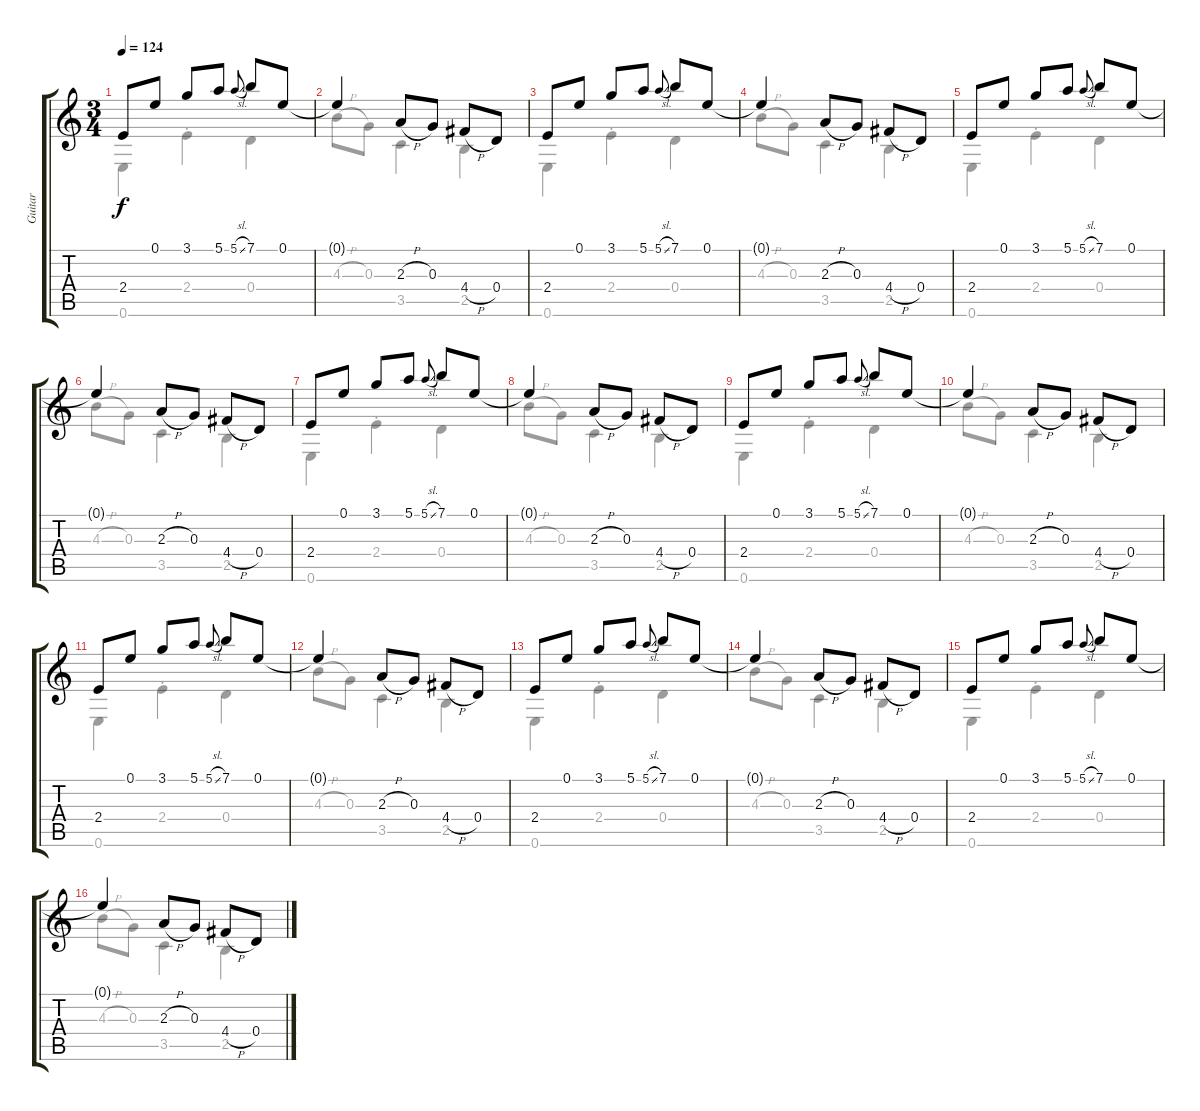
\track ("Guitar" "Guitar") {instrument acousticguitarsteel}
\staff {score tabs}
\tuning (E4 B3 G3 D3 A2 E2) {hide}
\voice
\ts (3 4)
\tempo 124
\clef g2
\ks c
2.4.8{dy f} 0.1.8 3.1.8 5.1.8 5.1{sl}.8{gr onbeat} 7.1.8 0.1.8 |
0.1{t}.4 2.3{h}.8 0.3.8 4.4{h}.8 0.4.8 |
2.4.8 0.1.8 3.1.8 5.1.8 5.1{sl}.8{gr onbeat} 7.1.8 0.1.8 |
0.1{t}.4 2.3{h}.8 0.3.8 4.4{h}.8 0.4.8 |
2.4.8 0.1.8 3.1.8 5.1.8 5.1{sl}.8{gr onbeat} 7.1.8 0.1.8 |
0.1{t}.4 2.3{h}.8 0.3.8 4.4{h}.8 0.4.8 |
2.4.8 0.1.8 3.1.8 5.1.8 5.1{sl}.8{gr onbeat} 7.1.8 0.1.8 |
0.1{t}.4 2.3{h}.8 0.3.8 4.4{h}.8 0.4.8 |
2.4.8 0.1.8 3.1.8 5.1.8 5.1{sl}.8{gr onbeat} 7.1.8 0.1.8 |
0.1{t}.4 2.3{h}.8 0.3.8 4.4{h}.8 0.4.8 |
2.4.8 0.1.8 3.1.8 5.1.8 5.1{sl}.8{gr onbeat} 7.1.8 0.1.8 |
0.1{t}.4 2.3{h}.8 0.3.8 4.4{h}.8 0.4.8 |
2.4.8 0.1.8 3.1.8 5.1.8 5.1{sl}.8{gr onbeat} 7.1.8 0.1.8 |
0.1{t}.4 2.3{h}.8 0.3.8 4.4{h}.8 0.4.8 |
2.4.8 0.1.8 3.1.8 5.1.8 5.1{sl}.8{gr onbeat} 7.1.8 0.1.8 |
0.1{t}.4 2.3{h}.8 0.3.8 4.4{h}.8 0.4.8
\voice
\clef g2
\ottava regular
\simile none
\ks c
0.6.4{dy f} 2.4{st}.4 0.4.4 |
4.3{h}.8 0.3.8 3.5.4 2.5.4 |
0.6.4 2.4{st}.4 0.4.4 |
4.3{h}.8 0.3.8 3.5.4 2.5.4 |
0.6.4 2.4{st}.4 0.4.4 |
4.3{h}.8 0.3.8 3.5.4 2.5.4 |
0.6.4 2.4{st}.4 0.4.4 |
4.3{h}.8 0.3.8 3.5.4 2.5.4 |
0.6.4 2.4{st}.4 0.4.4 |
4.3{h}.8 0.3.8 3.5.4 2.5.4 |
0.6.4 2.4{st}.4 0.4.4 |
4.3{h}.8 0.3.8 3.5.4 2.5.4 |
0.6.4 2.4{st}.4 0.4.4 |
4.3{h}.8 0.3.8 3.5.4 2.5.4 |
0.6.4 2.4{st}.4 0.4.4 |
4.3{h}.8 0.3.8 3.5.4 2.5.4
